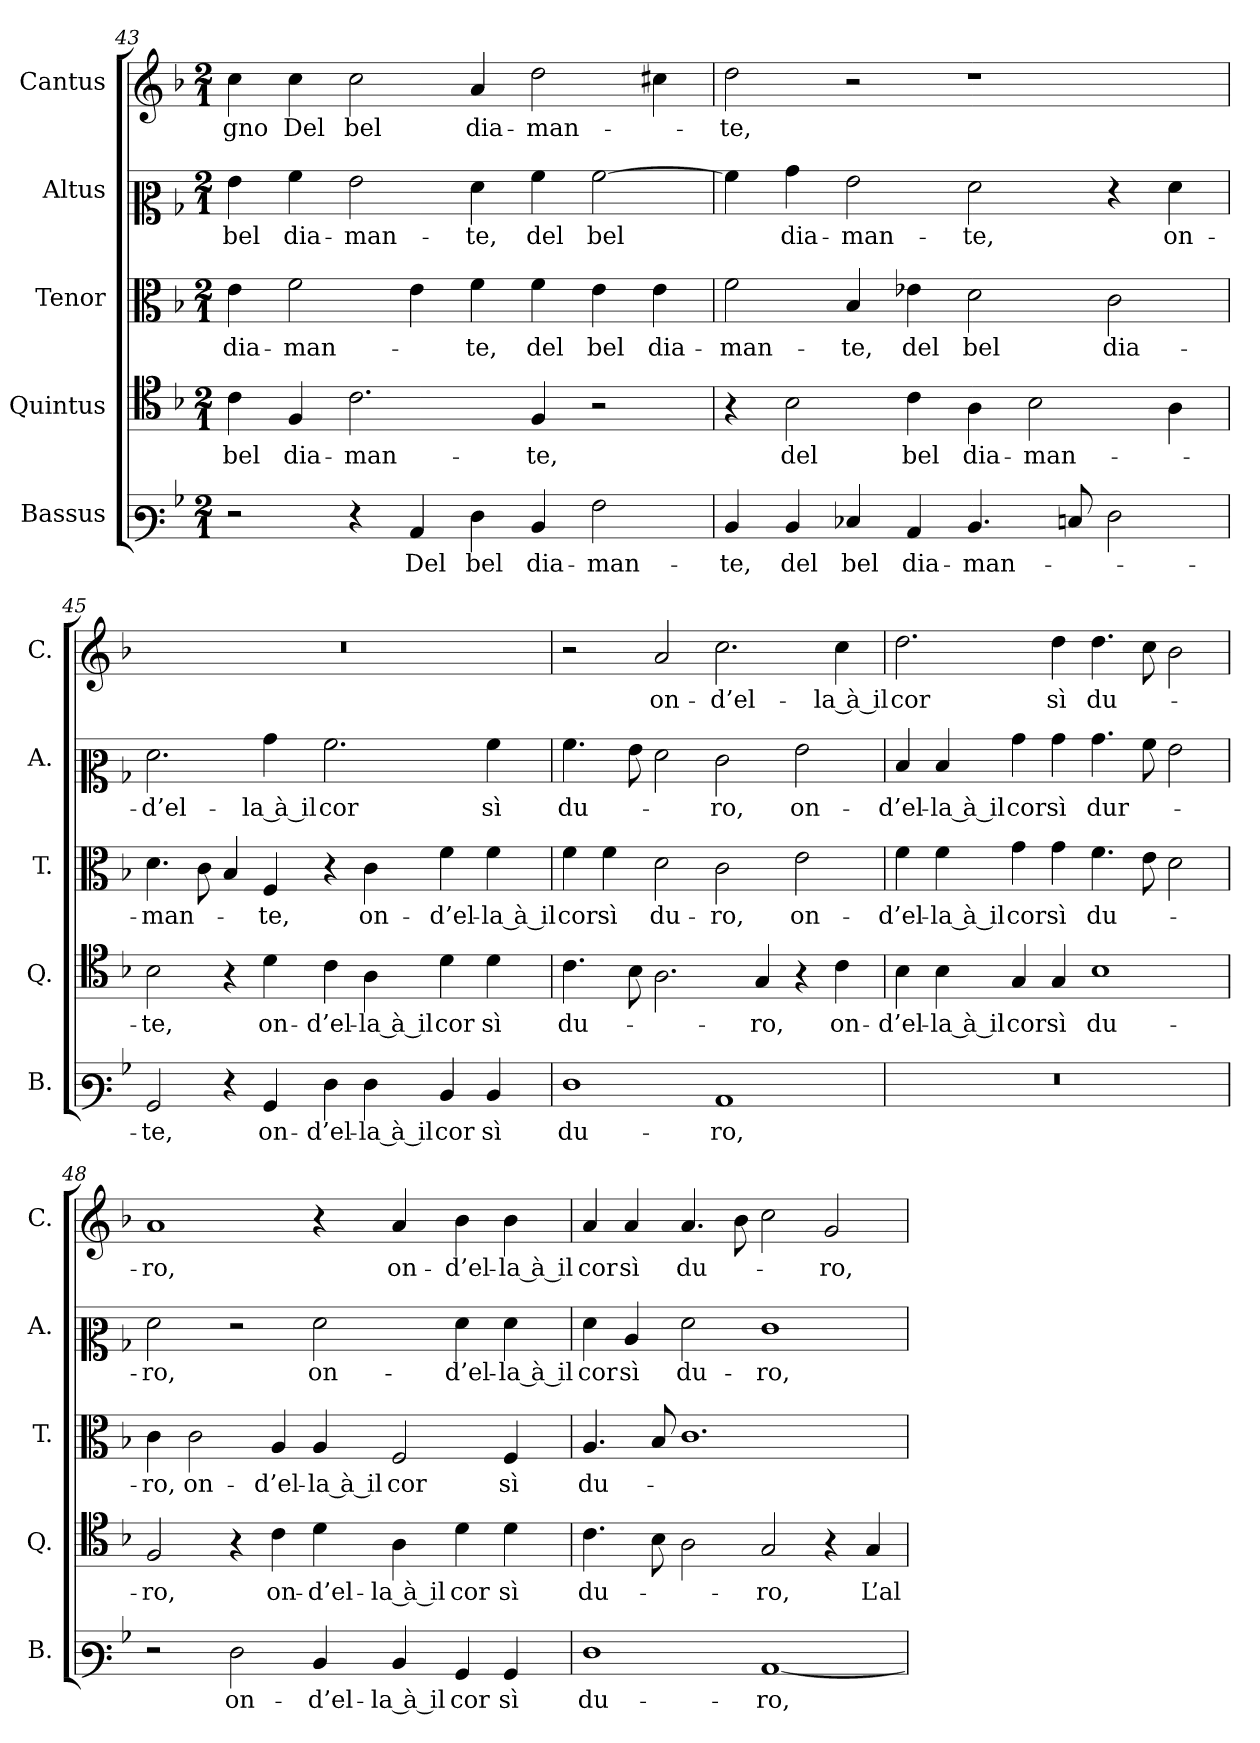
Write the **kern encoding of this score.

**kern	**text	**kern	**text	**kern	**text	**kern	**text	**kern	**text
*part5	*part5	*part4	*part4	*part3	*part3	*part2	*part2	*part1	*part1
*staff5	*staff5	*staff4	*staff4	*staff3	*staff3	*staff2	*staff2	*staff1	*staff1
*I"Bassus	*	*I"Quintus	*	*I"Tenor	*	*I"Altus	*	*I"Cantus	*
*I'B.	*	*I'Q.	*	*I'T.	*	*I'A.	*	*I'C.	*
*clefF3	*	*clefC4	*	*clefC3	*	*clefC2	*	*clefG2	*
*k[b-]	*	*k[b-]	*	*k[b-]	*	*k[b-]	*	*k[b-]	*
*M2/1	*	*M2/1	*	*M2/1	*	*M2/1	*	*M2/1	*
=43	=43	=43	=43	=43	=43	=43	=43	=43	=43
2r	.	4c\	bel	4e\	dia-	4g\	bel	4cc\	-gno
.	.	4F/	dia-	2f\	-man-	4a\	dia-	4cc\	Del
4r	.	2.c\	-man-	.	.	2g\	-man-	2cc\	bel
4C/	Del	.	.	4e\	.	.	.	.	.
4F\	bel	.	.	4f\	-te,	4f\	-te,	4a/	dia-
4D/	dia-	4F/	-te,	4f\	del	4a\	del	2dd\	-man-
2A\	-man-	2r	.	4e\	bel	[2a\	bel	.	.
.	.	.	.	4e\	dia-	.	.	4cc#X\	.
=44	=44	=44	=44	=44	=44	=44	=44	=44	=44
4D/	-te,	4r	.	2f\	-man-	4a\]	.	2dd\	-te,
4D/	del	2B-\	del	.	.	4b-\	dia-	.	.
4E-X/	bel	.	.	4B-/	-te,	2g\	-man-	2r	.
4C/	dia-	4c\	bel	4e-X\	del	.	.	.	.
4.D/	-man-	4A\	dia-	2d\	bel	2f\	-te,	1r	.
.	.	2B-\	-man-	.	.	.	.	.	.
8En/	.	.	.	.	.	.	.	.	.
2F\	.	.	.	2c\	dia-	4r	.	.	.
.	.	4A\	.	.	.	4f\	on-	.	.
=45	=45	=45	=45	=45	=45	=45	=45	=45	=45
!	!	!	!	!	!	!	!	!LO:N:vis=1	!
2BB-/	-te,	2B-\	-te,	4.d\	-man-	2.f\	-d’el-	0r	.
.	.	.	.	8c\	.	.	.	.	.
4r	.	4r	.	4B-/	.	.	.	.	.
4BB-/	on-	4d\	on-	4F/	-te,	4b-\	-la à il	.	.
4F\	-d’el-	4c\	-d’el-	4r	.	2.a\	cor	.	.
4F\	-la à il	4A\	-la à il	4c\	on-	.	.	.	.
4D/	cor	4d\	cor	4f\	-d’el-	.	.	.	.
4D/	sì	4d\	sì	4f\	-la à il	4a\	sì	.	.
=46	=46	=46	=46	=46	=46	=46	=46	=46	=46
1F	du-	4.c\	du-	4f\	cor	4.a\	du-	2r	.
.	.	.	.	4f\	sì	.	.	.	.
.	.	8B-\	.	.	.	8g\	.	.	.
.	.	2.A\	.	2d\	du-	2f\	.	2a/	on-
1C	-ro,	.	.	2c\	-ro,	2e\	-ro,	2.cc\	-d’el-
.	.	4G/	-ro,	.	.	.	.	.	.
.	.	4r	.	2e\	on-	2g\	on-	.	.
.	.	4c\	on-	.	.	.	.	4cc\	-la à il
=47	=47	=47	=47	=47	=47	=47	=47	=47	=47
!LO:N:vis=1	!	!	!	!	!	!	!	!	!
0r	.	4B-\	-d’el-	4f\	-d’el-	4d/	-d’el-	2.dd\	cor
.	.	4B-\	-la à il	4f\	-la à il	4d/	-la à il	.	.
.	.	4G/	cor	4g\	cor	4b-\	cor	.	.
.	.	4G/	sì	4g\	sì	4b-\	sì	4dd\	sì
.	.	1B-	du-	4.f\	du-	4.b-\	dur-	4.dd\	du-
.	.	.	.	8e\	.	8a\	.	8cc\	.
.	.	.	.	2d\	.	2g\	.	2b-\	.
=48	=48	=48	=48	=48	=48	=48	=48	=48	=48
2r	.	2F/	-ro,	4c\	-ro,	2f\	-ro,	1a	-ro,
.	.	.	.	2c\	on-	.	.	.	.
2F\	on-	4r	.	.	.	2r	.	.	.
.	.	4c\	on-	4A/	-d’el-	.	.	.	.
4D/	-d’el-	4d\	-d’el-	4A/	-la à il	2f\	on-	4r	.
4D/	-la à il	4A\	-la à il	2F/	cor	.	.	4a/	on-
4BB-/	cor	4d\	cor	.	.	4f\	-d’el-	4b-\	-d’el-
4BB-/	sì	4d\	sì	4F/	sì	4f\	-la à il	4b-\	-la à il
=49	=49	=49	=49	=49	=49	=49	=49	=49	=49
1F	du-	4.c\	du-	4.A/	du-	4f\	cor	4a/	cor
.	.	.	.	.	.	4c/	sì	4a/	sì
.	.	8B-\	.	8B-/	.	.	.	.	.
.	.	2A\	.	1.c	.	2f\	du-	4.a/	du-
.	.	.	.	.	.	.	.	8b-\	.
[1C	-ro,	2G/	-ro,	.	.	1e	-ro,	2cc\	.
.	.	4r	.	.	.	.	.	2g/	-ro,
.	.	4G/	L’al-	.	.	.	.	.	.
=	=	=	=	=	=	=	=	=	=
*-	*-	*-	*-	*-	*-	*-	*-	*-	*-
